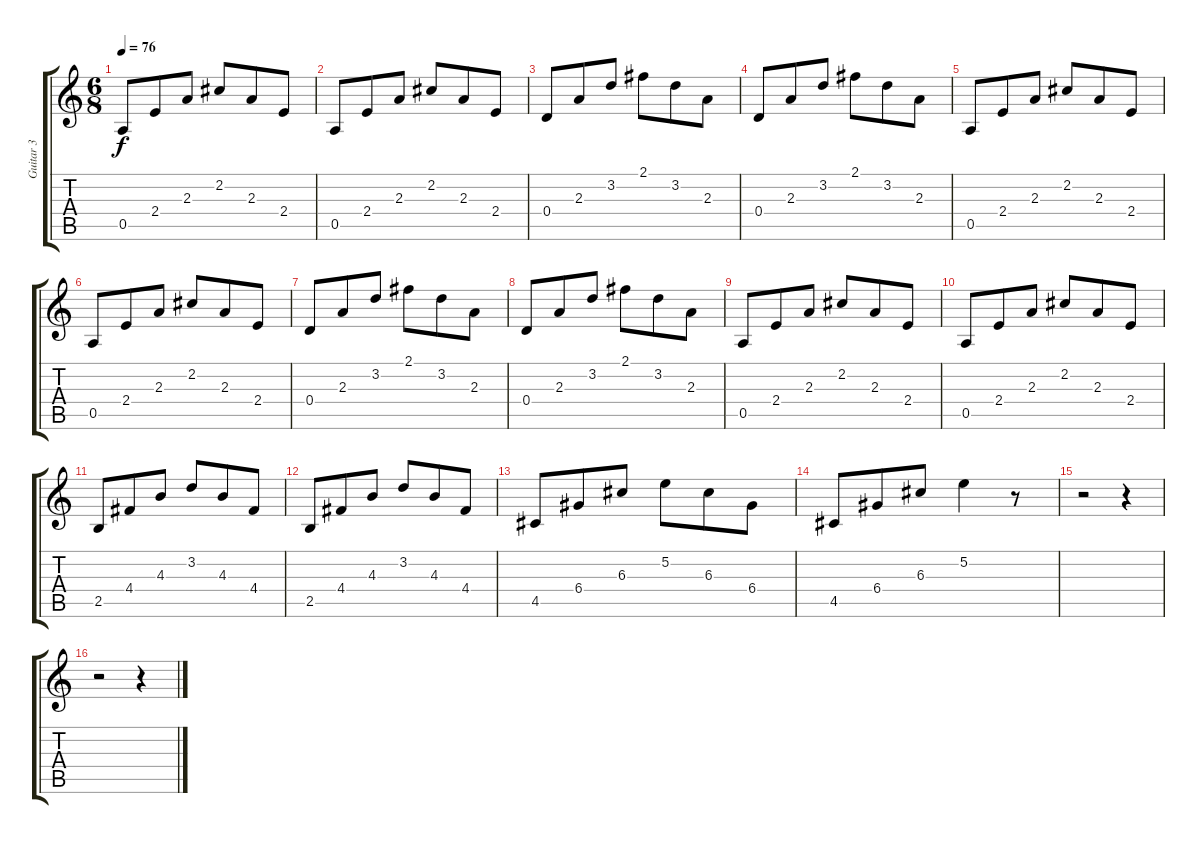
\track ("Guitar 3" "Guitar 3") {instrument electricguitarclean}
\staff {score tabs}
\tuning (E4 B3 G3 D3 A2 E2) {hide}
\ts (6 8)
\tempo 76
\clef g2
\ks c
0.5.8{dy f} 2.4.8 2.3.8 2.2.8 2.3.8 2.4.8 |
0.5.8 2.4.8 2.3.8 2.2.8 2.3.8 2.4.8 |
0.4.8 2.3.8 3.2.8 2.1.8 3.2.8 2.3.8 |
0.4.8 2.3.8 3.2.8 2.1.8 3.2.8 2.3.8 |
0.5.8 2.4.8 2.3.8 2.2.8 2.3.8 2.4.8 |
0.5.8 2.4.8 2.3.8 2.2.8 2.3.8 2.4.8 |
0.4.8 2.3.8 3.2.8 2.1.8 3.2.8 2.3.8 |
0.4.8 2.3.8 3.2.8 2.1.8 3.2.8 2.3.8 |
0.5.8 2.4.8 2.3.8 2.2.8 2.3.8 2.4.8 |
0.5.8 2.4.8 2.3.8 2.2.8 2.3.8 2.4.8 |
2.5.8 4.4.8 4.3.8 3.2.8 4.3.8 4.4.8 |
2.5.8 4.4.8 4.3.8 3.2.8 4.3.8 4.4.8 |
4.5.8 6.4.8 6.3.8 5.2.8 6.3.8 6.4.8 |
4.5.8 6.4.8 6.3.8 5.2.4 r.8 |
r.2 r.4 |
r.2 r.4
